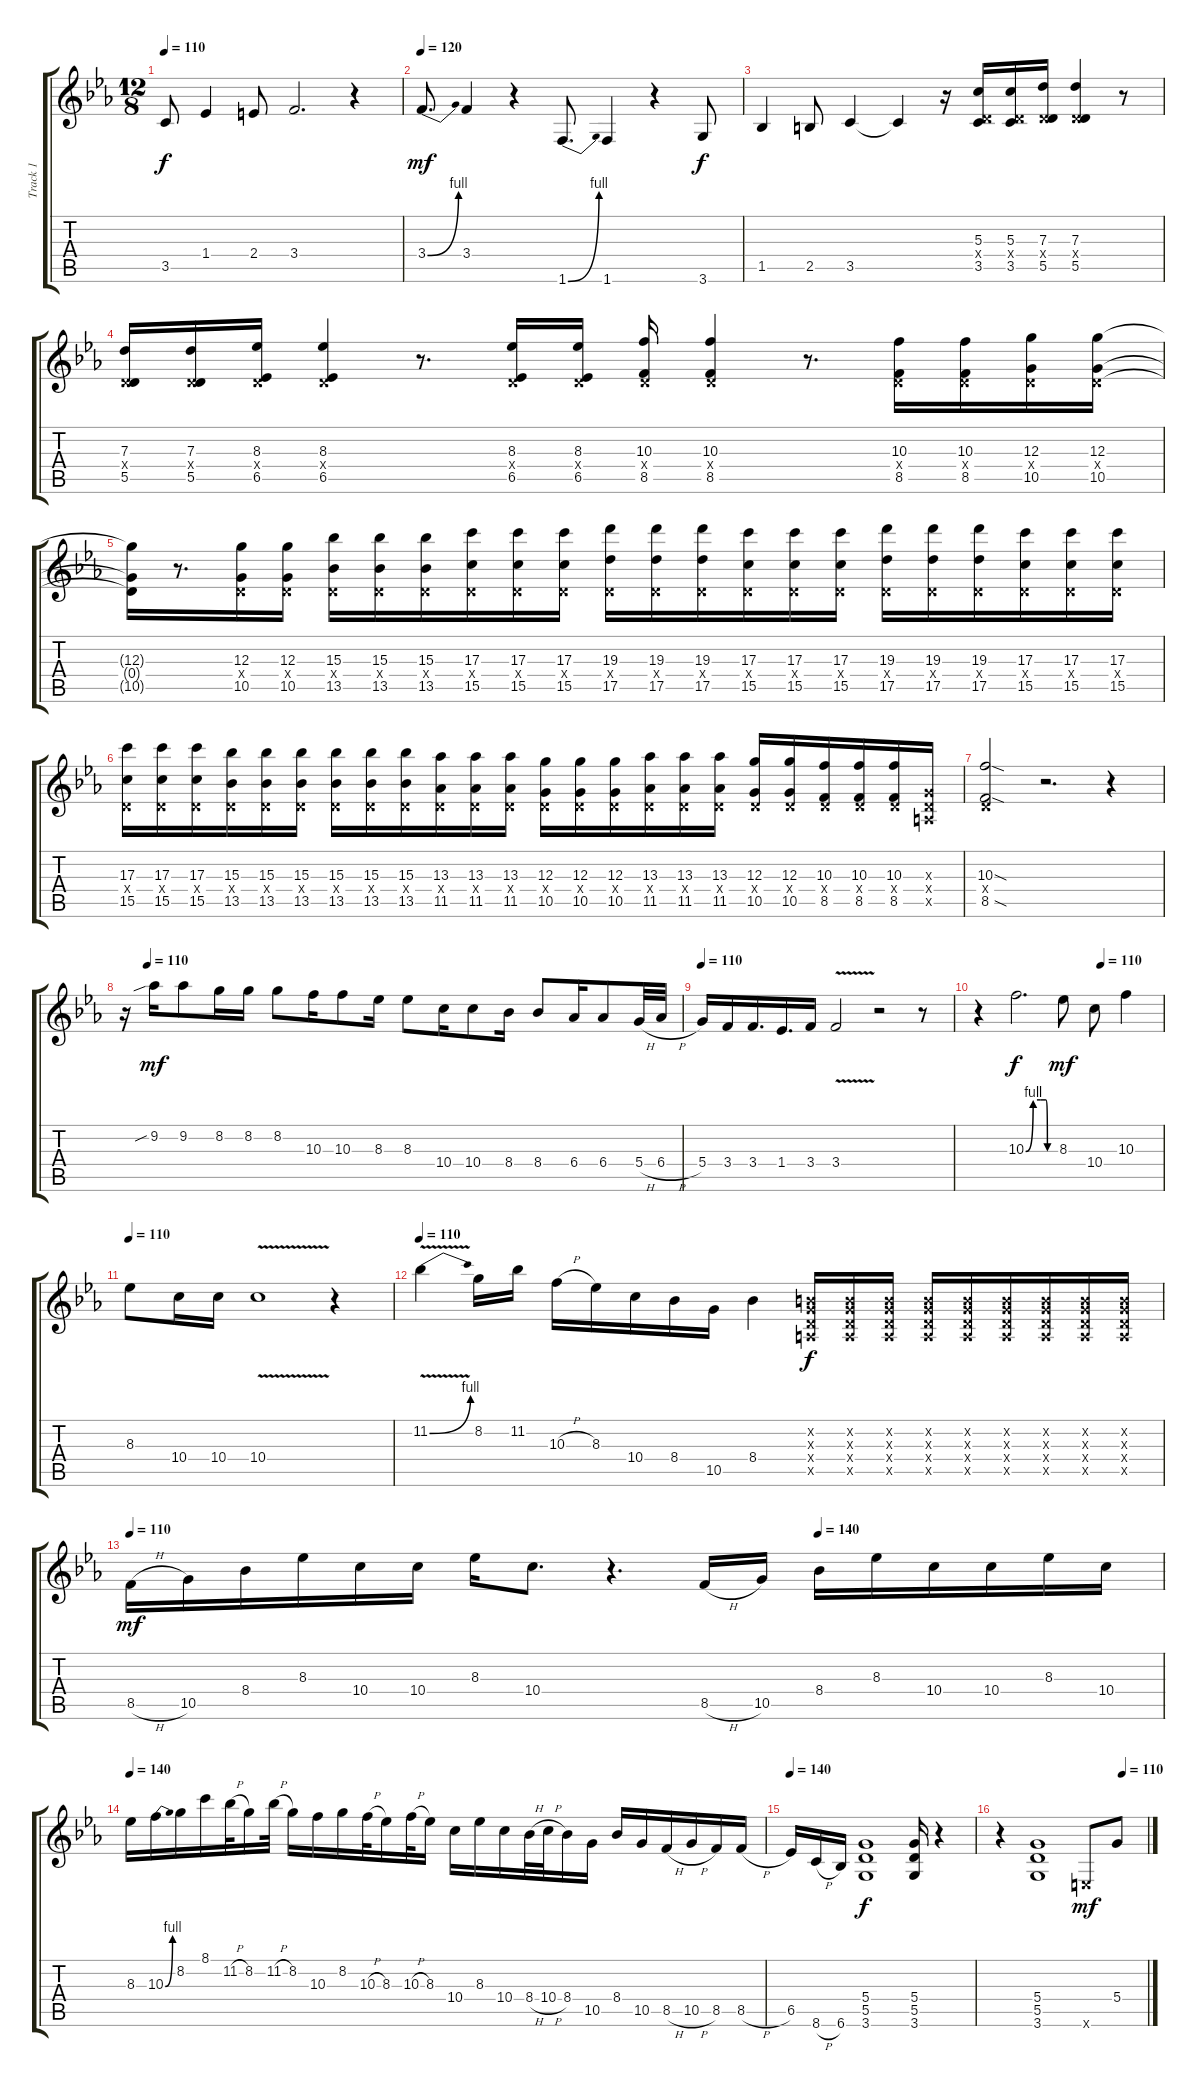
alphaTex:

\track ("Track 1" "Track 1") {instrument overdrivenguitar}
\staff {score tabs}
\tuning (E4 B3 G3 D3 A2 E2) {hide}
\ts (12 8)
\tempo 110
\clef g2
\ks cminor
3.5.8{dy f} 1.4.4 2.4.8 3.4.2{d} r.4 |
\tempo 120
3.4{be (bend 0 0 60 4)}.8{d dy mf} 3.4.4 r.4 1.6{be (bend 0 0 60 4)}.8{d} 1.6.4 r.4 3.6.8{dy f} |
1.5.4 2.5.8 3.5.4 3.5{t}.4 r.16 (5.3 0.4{x} 3.5).16 (5.3 0.4{x} 3.5).16 (7.3 0.4{x} 5.5).16 (7.3 0.4{x} 5.5).4 r.8 |
(7.3 0.4{x} 5.5).16 (7.3 0.4{x} 5.5).16 (8.3 0.4{x} 6.5).16 (8.3 0.4{x} 6.5).4 r.8{d} (8.3 0.4{x} 6.5).16 (8.3 0.4{x} 6.5).16 (10.3 0.4{x} 8.5).16 (10.3 0.4{x} 8.5).4 r.8{d} (10.3 0.4{x} 8.5).16 (10.3 0.4{x} 8.5).16 (12.3 0.4{x} 10.5).16 (12.3 0.4{x} 10.5).16 |
(12.3{t} 0.4{t} 10.5{t}).16 r.8{d} (12.3 0.4{x} 10.5).16 (12.3 0.4{x} 10.5).16 (15.3 0.4{x} 13.5).16 (15.3 0.4{x} 13.5).16 (15.3 0.4{x} 13.5).16 (17.3 0.4{x} 15.5).16 (17.3 0.4{x} 15.5).16 (17.3 0.4{x} 15.5).16 (19.3 0.4{x} 17.5).16 (19.3 0.4{x} 17.5).16 (19.3 0.4{x} 17.5).16 (17.3 0.4{x} 15.5).16 (17.3 0.4{x} 15.5).16 (17.3 0.4{x} 15.5).16 (19.3 0.4{x} 17.5).16 (19.3 0.4{x} 17.5).16 (19.3 0.4{x} 17.5).16 (17.3 0.4{x} 15.5).16 (17.3 0.4{x} 15.5).16 (17.3 0.4{x} 15.5).16 |
(17.3 0.4{x} 15.5).16 (17.3 0.4{x} 15.5).16 (17.3 0.4{x} 15.5).16 (15.3 0.4{x} 13.5).16 (15.3 0.4{x} 13.5).16 (15.3 0.4{x} 13.5).16 (15.3 0.4{x} 13.5).16 (15.3 0.4{x} 13.5).16 (15.3 0.4{x} 13.5).16 (13.3 0.4{x} 11.5).16 (13.3 0.4{x} 11.5).16 (13.3 0.4{x} 11.5).16 (12.3 0.4{x} 10.5).16 (12.3 0.4{x} 10.5).16 (12.3 0.4{x} 10.5).16 (13.3 0.4{x} 11.5).16 (13.3 0.4{x} 11.5).16 (13.3 0.4{x} 11.5).16 (12.3 0.4{x} 10.5).16 (12.3 0.4{x} 10.5).16 (10.3 0.4{x} 8.5).16 (10.3 0.4{x} 8.5).16 (10.3 0.4{x} 8.5).16 (0.3{x} 0.4{x} 0.5{x}).16 |
(10.3{sod} 0.4{x} 8.5{sod}).2 r.2{d} r.4 |
\tempo (110 0.041666666666666664)
r.16 9.2{sib}.16{dy mf} 9.2.8 8.2.16 8.2.16 8.2.8 10.3.16 10.3.8 8.3.16 8.3.8 10.4.16 10.4.8 8.4.16 8.4.8 6.4.16 6.4.8 5.4{h}.32 6.4{h}.32 |
\tempo 110
5.4.16 3.4.16 3.4.16{d} 1.4.16{d} 3.4.16 3.4{v}.2 r.2 r.8 |
\tempo (110 0.6666666666666666)
r.4 10.3{be (custom 0 0 15 4 30 4 33 4 41 4 44 0 50 0 60 0)}.2{d dy f} 8.3.8{dy mf} 10.4.8 10.3.4 |
\tempo 110
8.3.8 10.4.16 10.4.16 10.4{v}.1 r.4 |
\tempo 110
11.2{be (bend 0 0 60 4) v}.4 8.2.16 11.2.16 10.3{h}.16 8.3.16 10.4.16 8.4.16 10.5.16 8.4.4 (0.2{x} 0.3{x} 0.4{x} 0.5{x}).16{dy f} (0.2{x} 0.3{x} 0.4{x} 0.5{x}).16 (0.2{x} 0.3{x} 0.4{x} 0.5{x}).16 (0.2{x} 0.3{x} 0.4{x} 0.5{x}).16 (0.2{x} 0.3{x} 0.4{x} 0.5{x}).16 (0.2{x} 0.3{x} 0.4{x} 0.5{x}).16 (0.2{x} 0.3{x} 0.4{x} 0.5{x}).16 (0.2{x} 0.3{x} 0.4{x} 0.5{x}).16 (0.2{x} 0.3{x} 0.4{x} 0.5{x}).16 |
\tempo 110
\tempo (140 0.6666666666666666)
8.5{h}.16{dy mf} 10.5.16 8.4.16 8.3.16 10.4.16 10.4.16 8.3.16 10.4.8{d} r.4{d} 8.5{h}.16 10.5.16 8.4.16 8.3.16 10.4.16 10.4.16 8.3.16 10.4.16 |
\tempo 140
8.3.16 10.3{be (bend 0 0 60 4)}.16 8.2.16 8.1.16 11.2{h}.32 8.2.16 11.2{h}.32 8.2.16 10.3.16 8.2.16 10.3{h}.32 8.3.16 10.3{h}.32 8.3.16 10.4.16 8.3.16 10.4.16 8.4{h}.32 10.4{h}.32 8.4.16 10.5.16 8.4.16 10.5.16 8.5{h}.16 10.5{h}.16 8.5.16 8.5{h}.16 |
\tempo 140
6.5.16 8.6{h}.16 6.6.16 (5.4 5.5 3.6).1{dy f} (5.4 5.5 3.6).16 r.4 |
\tempo (110 0.8333333333333334)
r.4 (5.4 5.5 3.6).1 0.6{x}.8{dy mf} 5.4{h}.8
